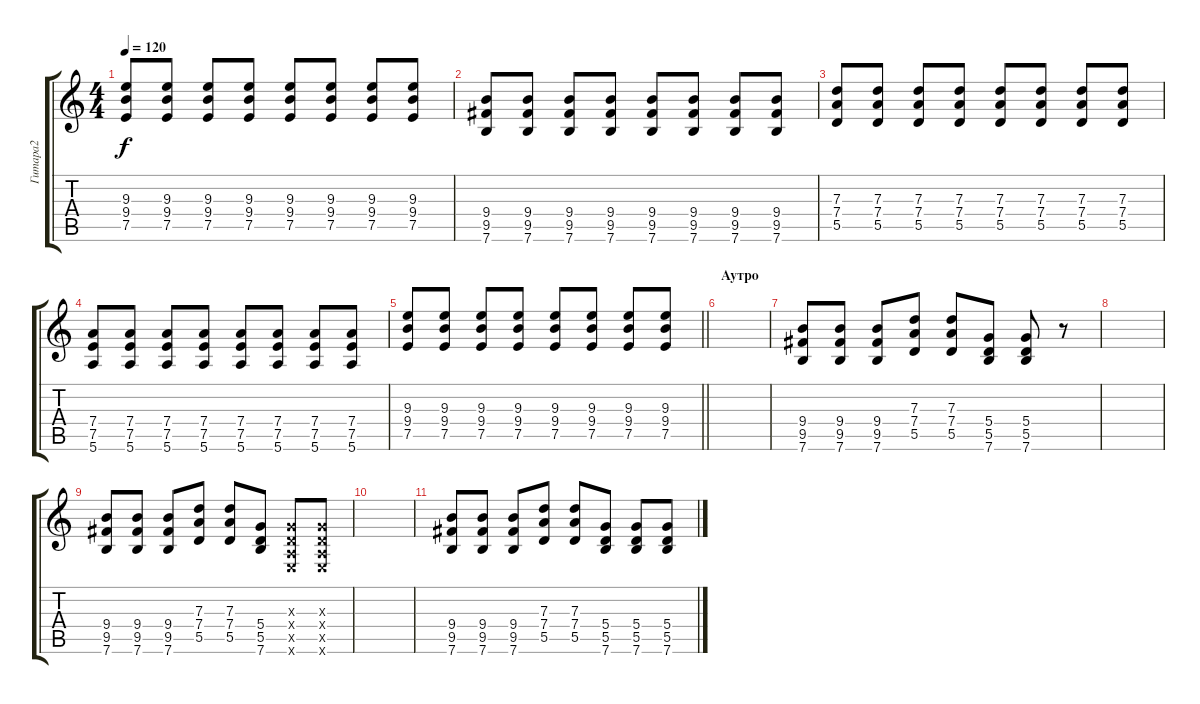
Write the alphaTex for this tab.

\track ("Гитара2" "Гитара2") {instrument acousticguitarsteel}
\staff {score tabs}
\tuning (E4 B3 G3 D3 A2 E2) {hide}
\ts (4 4)
\tempo 120
\clef g2
\ks c
(9.3 9.4 7.5).8{dy f} (9.3 9.4 7.5).8 (9.3 9.4 7.5).8 (9.3 9.4 7.5).8 (9.3 9.4 7.5).8 (9.3 9.4 7.5).8 (9.3 9.4 7.5).8 (9.3 9.4 7.5).8 |
(9.4 9.5 7.6).8 (9.4 9.5 7.6).8 (9.4 9.5 7.6).8 (9.4 9.5 7.6).8 (9.4 9.5 7.6).8 (9.4 9.5 7.6).8 (9.4 9.5 7.6).8 (9.4 9.5 7.6).8 |
(7.3 7.4 5.5).8 (7.3 7.4 5.5).8 (7.3 7.4 5.5).8 (7.3 7.4 5.5).8 (7.3 7.4 5.5).8 (7.3 7.4 5.5).8 (7.3 7.4 5.5).8 (7.3 7.4 5.5).8 |
(7.4 7.5 5.6).8 (7.4 7.5 5.6).8 (7.4 7.5 5.6).8 (7.4 7.5 5.6).8 (7.4 7.5 5.6).8 (7.4 7.5 5.6).8 (7.4 7.5 5.6).8 (7.4 7.5 5.6).8 |
\barLineRight lightlight
(9.3 9.4 7.5).8 (9.3 9.4 7.5).8 (9.3 9.4 7.5).8 (9.3 9.4 7.5).8 (9.3 9.4 7.5).8 (9.3 9.4 7.5).8 (9.3 9.4 7.5).8 (9.3 9.4 7.5).8 |
\section ("" "Аутро")
|
(9.4 9.5 7.6).8 (9.4 9.5 7.6).8 (9.4 9.5 7.6).8 (7.3 7.4 5.5).8 (7.3 7.4 5.5).8 (5.4 5.5 7.6).8 (5.4 5.5 7.6).8 r.8 |
|
(9.4 9.5 7.6).8 (9.4 9.5 7.6).8 (9.4 9.5 7.6).8 (7.3 7.4 5.5).8 (7.3 7.4 5.5).8 (5.4 5.5 7.6).8 (0.3{x} 0.4{x} 0.5{x} 0.6{x}).8 (0.3{x} 0.4{x} 0.5{x} 0.6{x}).8 |
|
(9.4 9.5 7.6).8 (9.4 9.5 7.6).8 (9.4 9.5 7.6).8 (7.3 7.4 5.5).8 (7.3 7.4 5.5).8 (5.4 5.5 7.6).8 (5.4 5.5 7.6).8 (5.4 5.5 7.6).8
